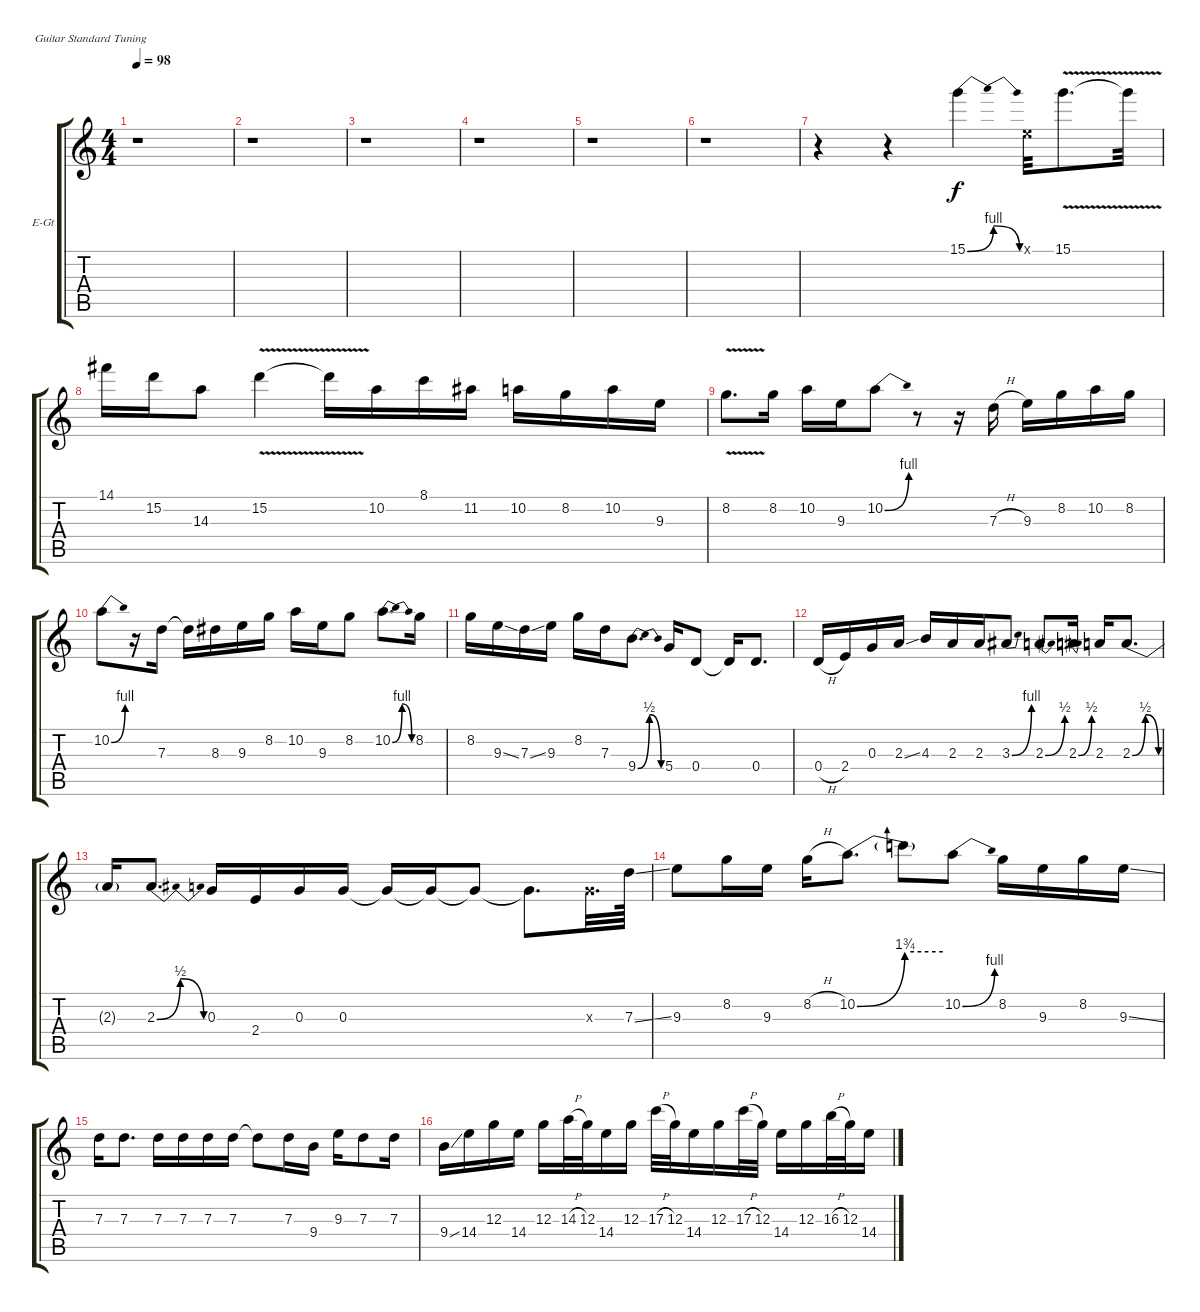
\bracketExtendMode groupsimilarinstruments
\firstSystemTrackNameOrientation horizontal
\otherSystemsTrackNameOrientation horizontal
\track ("Distortion guitar" "E-Gt") {instrument distortionguitar}
\staff {score tabs}
\tuning (E4 B3 G3 D3 A2 E2)
\ts (4 4)
\tempo 98
\clef g2
\ks c
r.1{dy f} |
r.1 |
r.1 |
r.1 |
r.1 |
r.1 |
r.4 r.4 15.1{be (bendrelease 0 0 30 4 30 4 60 0)}.4 0.1{x}.32 15.1{v}.8{d} 15.1{v t}.32 |
14.1.16 15.2.16 14.3.8 15.2{v}.4 15.2{v t}.16 10.2.16 8.1.16 11.2.16 10.2.16 8.2.16 10.2.16 9.3.16 |
8.2{v}.8{d} 8.2.16 10.2.16 9.3.16 10.2{be (bend 0 0 60 4)}.8 r.8 r.16 7.3{h}.16 9.3.16 8.2.16 10.2.16 8.2.16 |
10.2{be (bend 0 0 60 4)}.8 r.16 7.3.16 7.3{t}.16 8.3.16 9.3.16 8.2.16 10.2.16 9.3.16 8.2.8 10.2{be (bendrelease 0 0 30 4 30 4 60 0)}.8{d} 8.2.16 |
8.2.16 9.3{ss}.16 7.3{ss}.16 9.3.16 8.2.16 7.3.16 9.4{be (bendrelease 0 0 30 2 30 2 60 0)}.8{d} 5.4.16 0.4.8 0.4{t}.16 0.4.8{d} |
0.4{h}.16 2.4.16 0.3.16 2.3{ss}.16 4.3.16 2.3.16 2.3.16 3.3{be (bend 0 0 60 4)}.8 2.3{be (bend 0 0 60 2)}.8 2.3{be (bend 0 0 60 2)}.16 2.3.16 2.3{be (bendrelease 0 0 30 2 30 2 60 0)}.8{d} |
2.3{be (hold 0 0 60 0) t}.16 2.3{be (bendrelease 0 0 30 2 30 2 60 0)}.8{d} 0.3.16 2.4.16 0.3.16 0.3.16 0.3{t}.16 0.3{t}.16 0.3{t}.8 0.3{t}.8{d} 0.3{x}.32{d} 7.3{ss}.64 |
9.3.8 8.2.16 9.3.16 8.2{h}.16 10.2{be (bend 0 0 60 7)}.8{d} 10.2{be (hold 0 7 60 7) t}.8 10.2{be (bend 0 0 60 4)}.8 8.2.16 9.3.16 8.2.16 9.3{ss}.16 |
7.3.16 7.3.8{d} 7.3.16 7.3.16 7.3.16 7.3.16 7.3{t}.8 7.3.16 9.4.16 9.3.16 7.3.8 7.3.16 |
9.4{ss}.16 14.4.16 12.3.16 14.4.16 12.3.16 14.3{h}.32 12.3.32 14.4.16 12.3.16 17.3{h}.32 12.3.32 14.4.16 12.3.16 17.3{h}.32 12.3.32 14.4.16 12.3.16 16.3{h}.32 12.3.32 14.4.16
